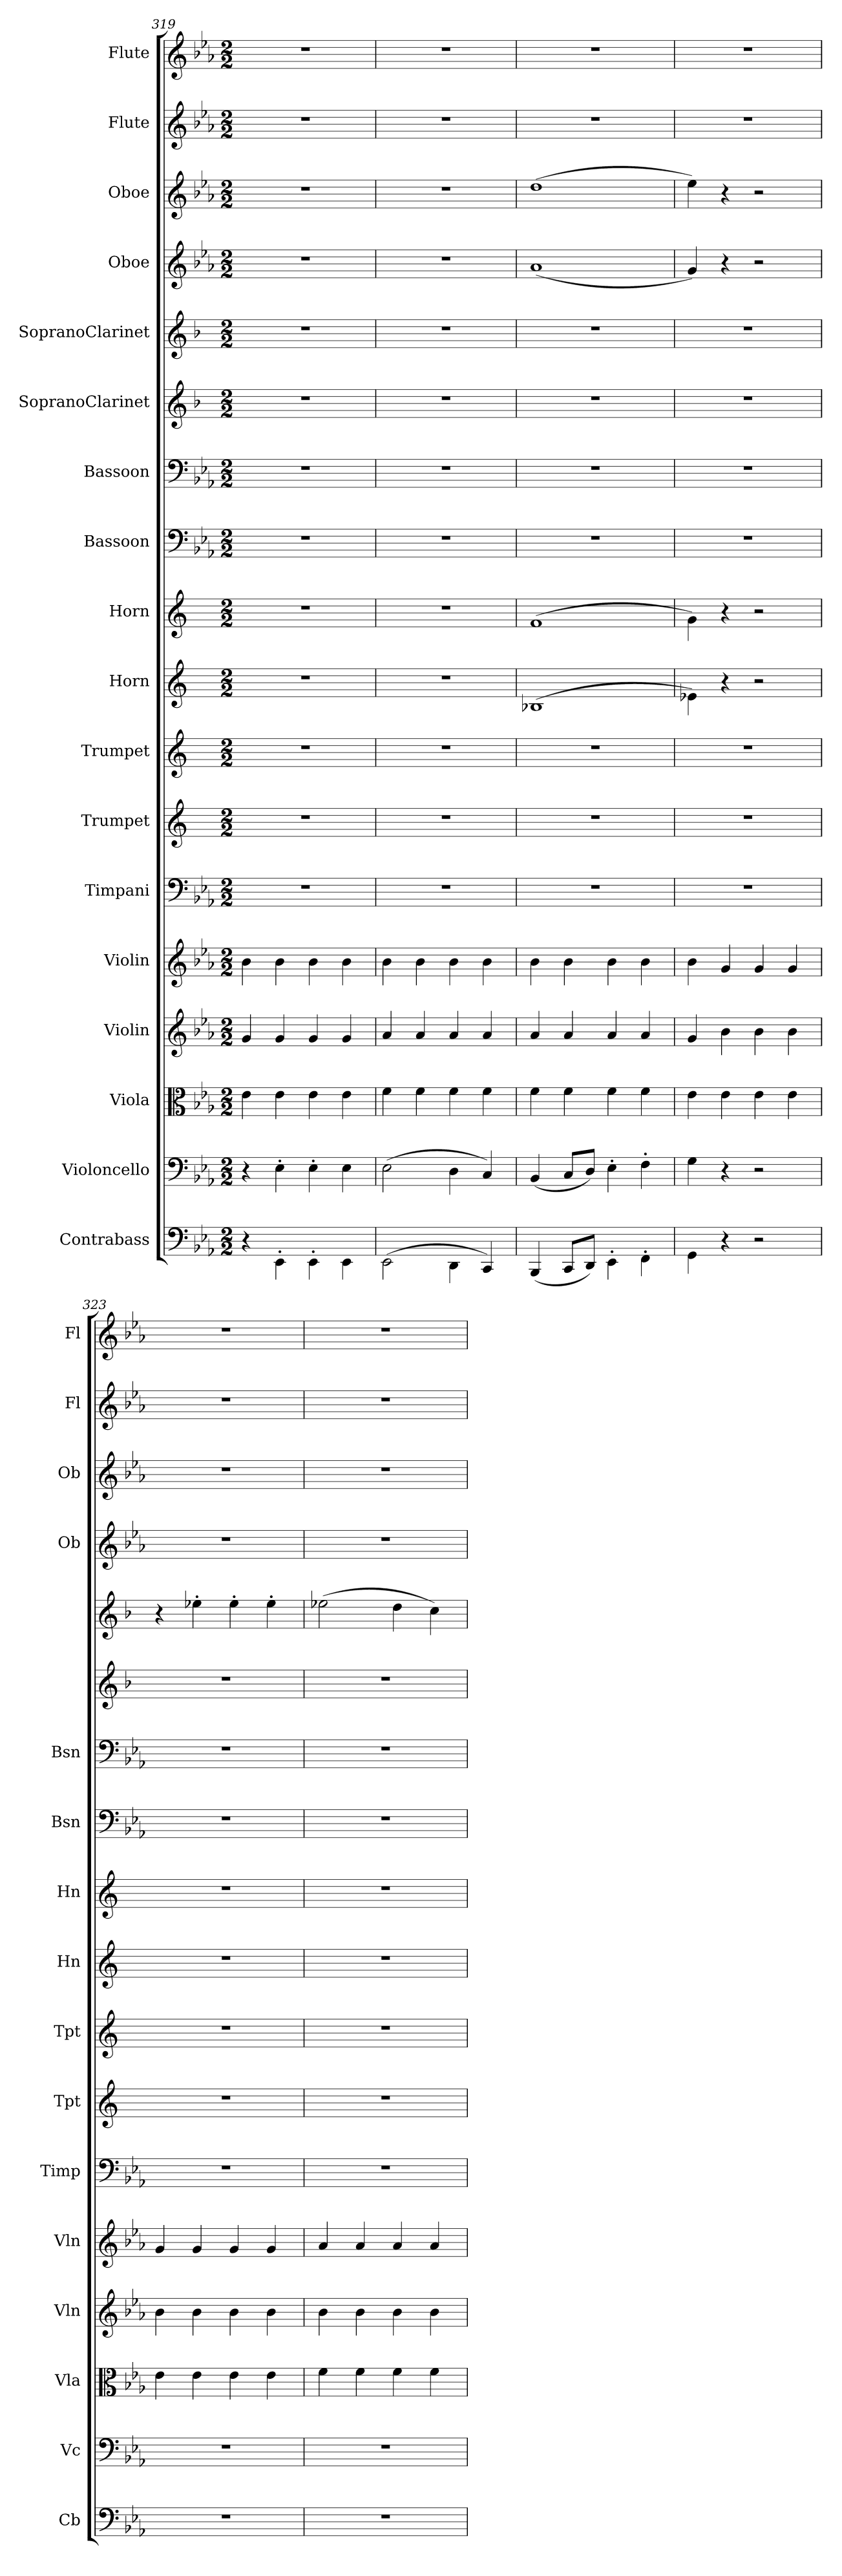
**kern	**kern	**kern	**kern	**kern	**kern	**kern	**kern	**kern	**kern	**kern	**kern	**kern	**kern	**kern	**kern	**kern	**kern
*part18	*part17	*part16	*part15	*part14	*part13	*part12	*part11	*part10	*part9	*part8	*part7	*part6	*part5	*part4	*part3	*part2	*part1
*staff18	*staff17	*staff16	*staff15	*staff14	*staff13	*staff12	*staff11	*staff10	*staff9	*staff8	*staff7	*staff6	*staff5	*staff4	*staff3	*staff2	*staff1
*I"Contrabass	*I"Violoncello	*I"Viola	*I"Violin	*I"Violin	*I"Timpani	*I"Trumpet	*I"Trumpet	*I"Horn	*I"Horn	*I"Bassoon	*I"Bassoon	*I"SopranoClarinet	*I"SopranoClarinet	*I"Oboe	*I"Oboe	*I"Flute	*I"Flute
*I'Cb	*I'Vc	*I'Vla	*I'Vln	*I'Vln	*I'Timp	*I'Tpt	*I'Tpt	*I'Hn	*I'Hn	*I'Bsn	*I'Bsn	*	*	*I'Ob	*I'Ob	*I'Fl	*I'Fl
*clefF4	*clefF4	*clefC3	*clefG2	*clefG2	*clefF4	*clefG2	*clefG2	*clefG2	*clefG2	*clefF4	*clefF4	*clefG2	*clefG2	*clefG2	*clefG2	*clefG2	*clefG2
*k[b-e-a-]	*k[b-e-a-]	*k[b-e-a-]	*k[b-e-a-]	*k[b-e-a-]	*k[b-e-a-]	*k[]	*k[]	*k[]	*k[]	*k[b-e-a-]	*k[b-e-a-]	*k[b-]	*k[b-]	*k[b-e-a-]	*k[b-e-a-]	*k[b-e-a-]	*k[b-e-a-]
*M2/2	*M2/2	*M2/2	*M2/2	*M2/2	*M2/2	*M2/2	*M2/2	*M2/2	*M2/2	*M2/2	*M2/2	*M2/2	*M2/2	*M2/2	*M2/2	*M2/2	*M2/2
=319	=319	=319	=319	=319	=319	=319	=319	=319	=319	=319	=319	=319	=319	=319	=319	=319	=319
4r	4r	4e-\	4g/	4b-\	1r	1r	1r	1r	1r	1r	1r	1r	1r	1r	1r	1r	1r
4EE-'\	4E-'\	4e-\	4g/	4b-\	.	.	.	.	.	.	.	.	.	.	.	.	.
4EE-'\	4E-'\	4e-\	4g/	4b-\	.	.	.	.	.	.	.	.	.	.	.	.	.
4EE-\	4E-\	4e-\	4g/	4b-\	.	.	.	.	.	.	.	.	.	.	.	.	.
=320	=320	=320	=320	=320	=320	=320	=320	=320	=320	=320	=320	=320	=320	=320	=320	=320	=320
(2EE-\	(2E-\	4f\	4a-/	4b-\	1r	1r	1r	1r	1r	1r	1r	1r	1r	1r	1r	1r	1r
.	.	4f\	4a-/	4b-\	.	.	.	.	.	.	.	.	.	.	.	.	.
4DD\	4D\	4f\	4a-/	4b-\	.	.	.	.	.	.	.	.	.	.	.	.	.
4CC/)	4C/)	4f\	4a-/	4b-\	.	.	.	.	.	.	.	.	.	.	.	.	.
=321	=321	=321	=321	=321	=321	=321	=321	=321	=321	=321	=321	=321	=321	=321	=321	=321	=321
(4BBB-/	(4BB-/	4f\	4a-/	4b-\	1r	1r	1r	(1B-X/	(1f\	1r	1r	1r	1r	(1a-/	(1dd\	1r	1r
8CC/L	8C/L	4f\	4a-/	4b-\	.	.	.	.	.	.	.	.	.	.	.	.	.
8DD/J)	8D/J)	.	.	.	.	.	.	.	.	.	.	.	.	.	.	.	.
4EE-'\	4E-'\	4f\	4a-/	4b-\	.	.	.	.	.	.	.	.	.	.	.	.	.
4FF'\	4F'\	4f\	4a-/	4b-\	.	.	.	.	.	.	.	.	.	.	.	.	.
=322	=322	=322	=322	=322	=322	=322	=322	=322	=322	=322	=322	=322	=322	=322	=322	=322	=322
4GG\	4G\	4e-\	4g/	4b-\	1r	1r	1r	4e-X\)	4g\)	1r	1r	1r	1r	4g/)	4ee-\)	1r	1r
4r	4r	4e-\	4b-\	4g/	.	.	.	4r	4r	.	.	.	.	4r	4r	.	.
2r	2r	4e-\	4b-\	4g/	.	.	.	2r	2r	.	.	.	.	2r	2r	.	.
.	.	4e-\	4b-\	4g/	.	.	.	.	.	.	.	.	.	.	.	.	.
=323	=323	=323	=323	=323	=323	=323	=323	=323	=323	=323	=323	=323	=323	=323	=323	=323	=323
1r	1r	4e-\	4b-\	4g/	1r	1r	1r	1r	1r	1r	1r	1r	4r	1r	1r	1r	1r
.	.	4e-\	4b-\	4g/	.	.	.	.	.	.	.	.	4ee-X'\	.	.	.	.
.	.	4e-\	4b-\	4g/	.	.	.	.	.	.	.	.	4ee-'\	.	.	.	.
.	.	4e-\	4b-\	4g/	.	.	.	.	.	.	.	.	4ee-'\	.	.	.	.
=324	=324	=324	=324	=324	=324	=324	=324	=324	=324	=324	=324	=324	=324	=324	=324	=324	=324
1r	1r	4f\	4b-\	4a-/	1r	1r	1r	1r	1r	1r	1r	1r	(2ee-X\	1r	1r	1r	1r
.	.	4f\	4b-\	4a-/	.	.	.	.	.	.	.	.	.	.	.	.	.
.	.	4f\	4b-\	4a-/	.	.	.	.	.	.	.	.	4dd\	.	.	.	.
.	.	4f\	4b-\	4a-/	.	.	.	.	.	.	.	.	4cc\)	.	.	.	.
=	=	=	=	=	=	=	=	=	=	=	=	=	=	=	=	=	=
*-	*-	*-	*-	*-	*-	*-	*-	*-	*-	*-	*-	*-	*-	*-	*-	*-	*-
